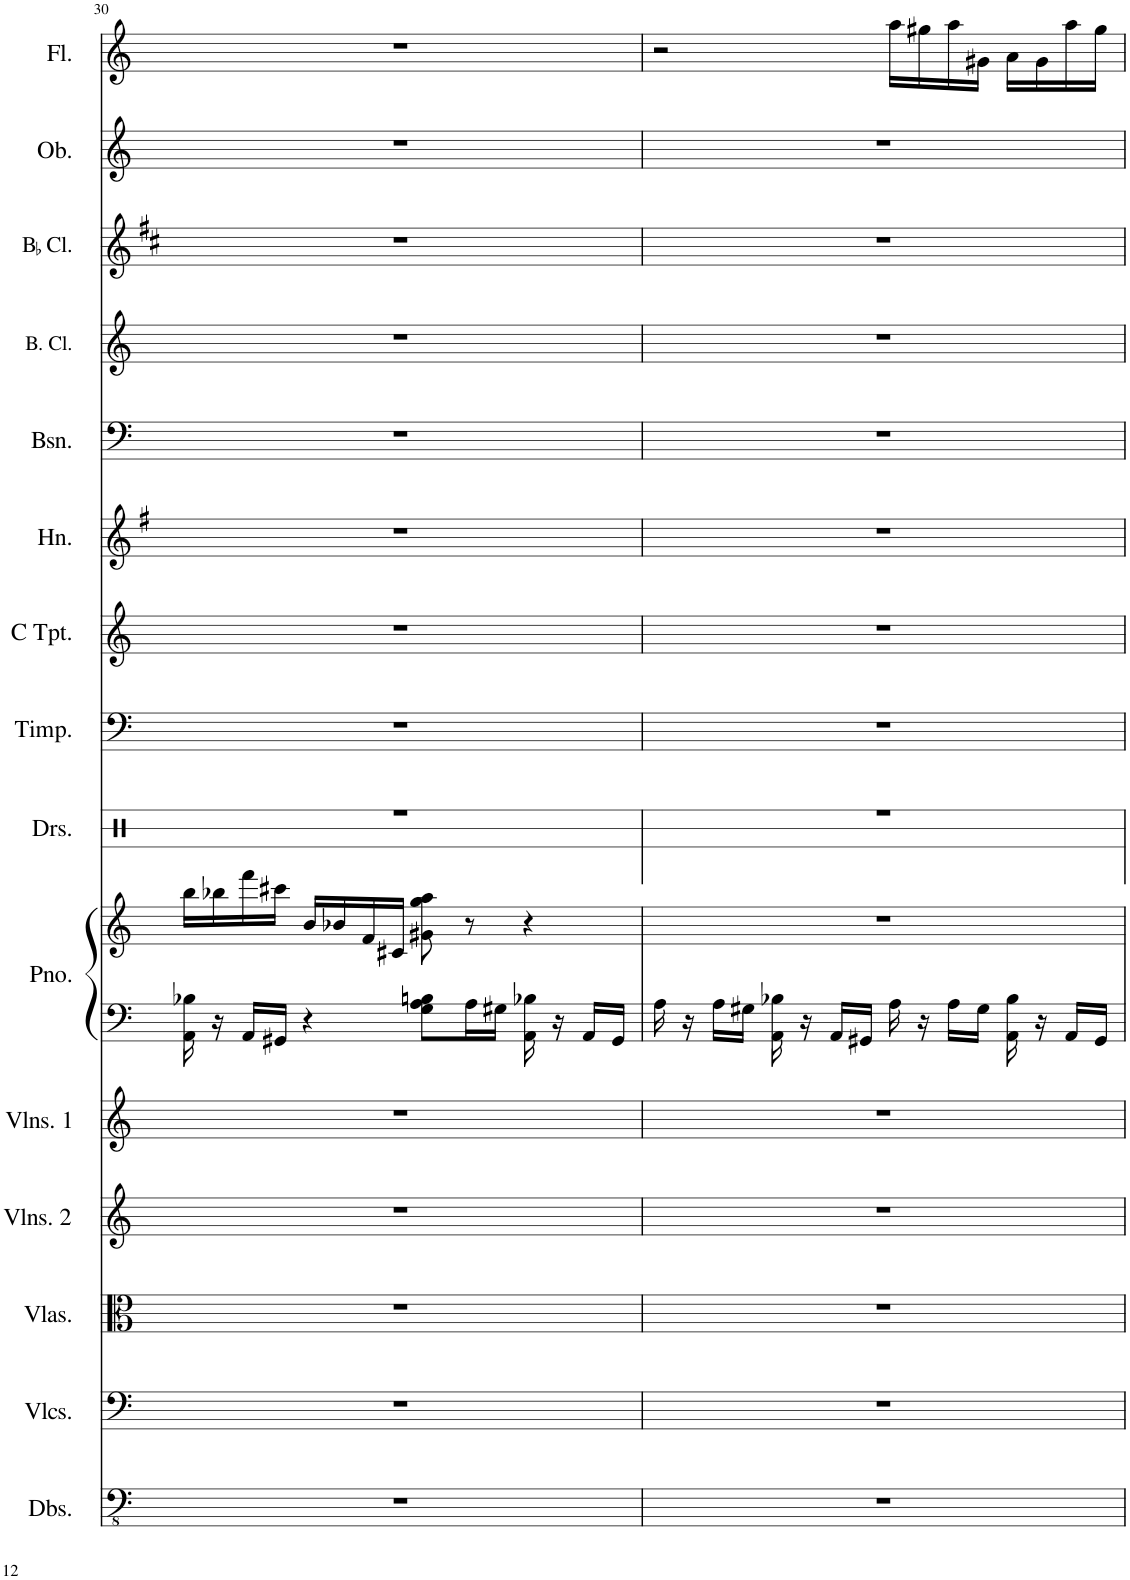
**kern	**kern	**kern	**kern	**kern	**kern	**kern	**kern	**kern	**kern	**kern	**kern	**kern	**kern	**kern	**kern
*part15	*part14	*part13	*part12	*part11	*part10	*part10	*part9	*part8	*part7	*part6	*part5	*part4	*part3	*part2	*part1
*staff16	*staff15	*staff14	*staff13	*staff12	*staff11	*staff10	*staff9	*staff8	*staff7	*staff6	*staff5	*staff4	*staff3	*staff2	*staff1
*I"Double Basses	*I"Violoncellos	*I"Violas	*I"Violins 2	*I"Violins 1	*I"Piano	*	*I"Drumset	*I"Timpani	*I"C Trumpet	*I"Horn	*I"Bassoon	*I"Bass Clarinet	*I"BaccidentalFlat Clarinet	*I"Oboe	*I"Flute
*I'Dbs.	*I'Vlcs.	*I'Vlas.	*I'Vlns. 2	*I'Vlns. 1	*I'Pno.	*	*I'Drs.	*I'Timp.	*I'C Tpt.	*I'Hn.	*I'Bsn.	*I'B. Cl.	*I'BaccidentalFlat Cl.	*I'Ob.	*I'Fl.
!!LO:PB:g=z
*clefFv4	*clefF4	*clefC3	*clefG2	*clefG2	*clefF4	*clefG2	*clefX	*clefF4	*clefG2	*clefG2	*clefF4	*clefG2	*clefG2	*clefG2	*clefG2
*	*	*	*	*	*	*	*	*	*	*Trd4c7	*	*Trd8c14	*Trd1c2	*	*
*k[]	*k[]	*k[]	*k[]	*k[]	*k[]	*k[]	*k[]	*k[]	*k[]	*k[f#]	*k[]	*k[]	*k[f#c#]	*k[]	*k[]
*M4/4	*M4/4	*M4/4	*M4/4	*M4/4	*M4/4	*M4/4	*M4/4	*M4/4	*M4/4	*M4/4	*M4/4	*M4/4	*M4/4	*M4/4	*M4/4
=30	=30	=30	=30	=30	=30	=30	=30	=30	=30	=30	=30	=30	=30	=30	=30
1r	1r	1r	1r	1r	16AA\ 16B-X\	16bb\LL	1r	1r	1r	1r	1r	1r	1r	1r	1r
.	.	.	.	.	16r	16bb-X\	.	.	.	.	.	.	.	.	.
.	.	.	.	.	16AA/LL	16fff\	.	.	.	.	.	.	.	.	.
.	.	.	.	.	16GG#X/JJ	16ccc#X\JJ	.	.	.	.	.	.	.	.	.
.	.	.	.	.	4r	16b/LL	.	.	.	.	.	.	.	.	.
.	.	.	.	.	.	16b-X/	.	.	.	.	.	.	.	.	.
.	.	.	.	.	.	16f/	.	.	.	.	.	.	.	.	.
.	.	.	.	.	.	16c#X/JJ	.	.	.	.	.	.	.	.	.
.	.	.	.	.	8G\ 8A\ 8Bn\L	8g#X\ 8gg\ 8aa\	.	.	.	.	.	.	.	.	.
.	.	.	.	.	16A\L	8r	.	.	.	.	.	.	.	.	.
.	.	.	.	.	16G#X\JJ	.	.	.	.	.	.	.	.	.	.
.	.	.	.	.	16AA\ 16B-X\	4r	.	.	.	.	.	.	.	.	.
.	.	.	.	.	16r	.	.	.	.	.	.	.	.	.	.
.	.	.	.	.	16AA/LL	.	.	.	.	.	.	.	.	.	.
.	.	.	.	.	16GG#/JJ	.	.	.	.	.	.	.	.	.	.
=31	=31	=31	=31	=31	=31	=31	=31	=31	=31	=31	=31	=31	=31	=31	=31
1r	1r	1r	1r	1r	16A\	1r	1r	1r	1r	1r	1r	1r	1r	1r	2r
.	.	.	.	.	16r	.	.	.	.	.	.	.	.	.	.
.	.	.	.	.	16A\LL	.	.	.	.	.	.	.	.	.	.
.	.	.	.	.	16G#X\JJ	.	.	.	.	.	.	.	.	.	.
.	.	.	.	.	16AA\ 16B-X\	.	.	.	.	.	.	.	.	.	.
.	.	.	.	.	16r	.	.	.	.	.	.	.	.	.	.
.	.	.	.	.	16AA/LL	.	.	.	.	.	.	.	.	.	.
.	.	.	.	.	16GG#X/JJ	.	.	.	.	.	.	.	.	.	.
.	.	.	.	.	16A\	.	.	.	.	.	.	.	.	.	16aa\LL
.	.	.	.	.	16r	.	.	.	.	.	.	.	.	.	16gg#X\
.	.	.	.	.	16A\LL	.	.	.	.	.	.	.	.	.	16aa\
.	.	.	.	.	16G#\JJ	.	.	.	.	.	.	.	.	.	16g#X\JJ
.	.	.	.	.	16AA\ 16B-\	.	.	.	.	.	.	.	.	.	16a\LL
.	.	.	.	.	16r	.	.	.	.	.	.	.	.	.	16g#\
.	.	.	.	.	16AA/LL	.	.	.	.	.	.	.	.	.	16aa\
.	.	.	.	.	16GG#/JJ	.	.	.	.	.	.	.	.	.	16gg#\JJ
=	=	=	=	=	=	=	=	=	=	=	=	=	=	=	=
*-	*-	*-	*-	*-	*-	*-	*-	*-	*-	*-	*-	*-	*-	*-	*-
